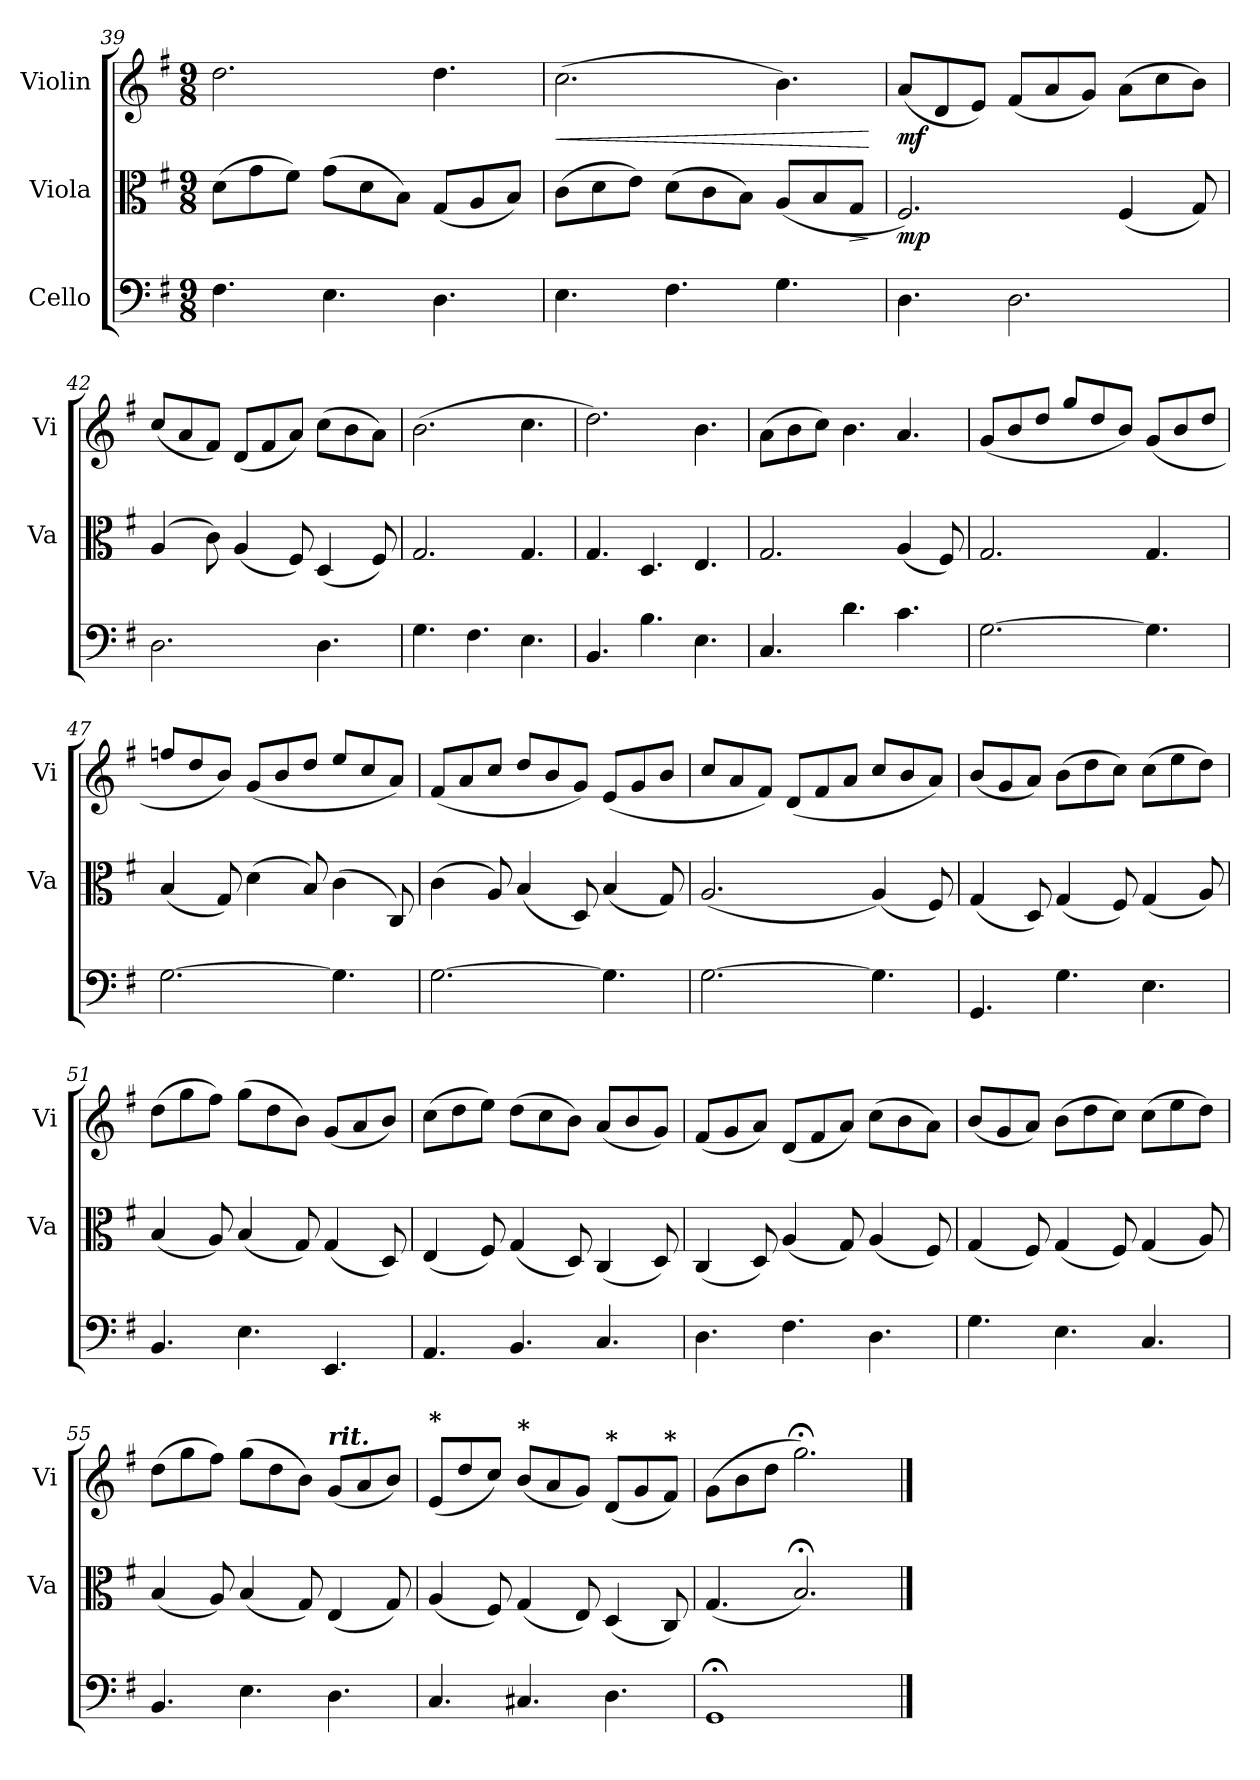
**kern	**kern	**dynam	**kern	**dynam
*part3	*part2	*part2	*part1	*part1
*staff3	*staff2	*staff2	*staff1	*staff1
*I"Cello	*I"Viola	*	*I"Violin	*
*	*I'Va	*	*I'Vi	*
*clefF4	*clefC3	*	*clefG2	*
*k[f#]	*k[f#]	*	*k[f#]	*
*M9/8	*M9/8	*	*M9/8	*
=39	=39	=39	=39	=39
4.F#\	(8d\L	.	2.dd\	.
.	8g\	.	.	.
.	8f#\J)	.	.	.
4.E\	(8g\L	.	.	.
.	8d\	.	.	.
.	8B\J)	.	.	.
4.D\	(8G/L	.	4.dd\	.
.	8A/	.	.	.
.	8B/J)	.	.	.
!!LO:LB:g=z
=40	=40	=40	=40	=40
!	!	!	!	!LO:HP:b
4.E\	(8c\L	.	(2.cc\	<
.	8d\	.	.	.
.	8e\J)	.	.	.
4.F#\	(8d\L	.	.	.
.	8c\	.	.	.
.	8B\J)	.	.	.
4.G\	(8A/L	.	4.b\)	.
.	8B/	.	.	.
!	!	!LO:HP:b	!	!
.	8G/J	>	.	.
.	.	]	.	[
=41	=41	=41	=41	=41
!	!	!LO:DY:b	!	!LO:DY:b
4.D\	2.F#/)	mp	(8a/L	mf
.	.	.	8d/	.
.	.	.	8e/J)	.
2.D\	.	.	(8f#/L	.
.	.	.	8a/	.
.	.	.	8g/J)	.
.	(4F#/	.	(8a\L	.
.	.	.	8cc\	.
.	8G/)	.	8b\J)	.
=42	=42	=42	=42	=42
2.D\	(4A/	.	(8cc/L	.
.	.	.	8a/	.
.	8c\)	.	8f#/J)	.
.	(4A/	.	(8d/L	.
.	.	.	8f#/	.
.	8F#/)	.	8a/J)	.
4.D\	(4D/	.	(8cc\L	.
.	.	.	8b\	.
.	8F#/)	.	8a\J)	.
=43	=43	=43	=43	=43
4.G\	2.G/	.	(2.b\	.
4.F#\	.	.	.	.
4.E\	4.G/	.	4.cc\	.
=44	=44	=44	=44	=44
4.BB/	4.G/	.	2.dd\)	.
4.B\	4.D/	.	.	.
4.E\	4.E/	.	4.b\	.
=45	=45	=45	=45	=45
4.C/	2.G/	.	(8a\L	.
.	.	.	8b\	.
.	.	.	8cc\J)	.
4.d\	.	.	4.b\	.
4.c\	(4A/	.	4.a/	.
.	8F#/)	.	.	.
=46	=46	=46	=46	=46
[2.G\	2.G/	.	(8g/L	.
.	.	.	8b/	.
.	.	.	8dd/J	.
.	.	.	8gg/L	.
.	.	.	8dd/	.
.	.	.	8b/J)	.
4.G\]	4.G/	.	(8g/L	.
.	.	.	8b/	.
.	.	.	8dd/J	.
!!LO:LB:g=z
=47	=47	=47	=47	=47
[2.G\	(4B/	.	8ffn/L	.
.	.	.	8dd/	.
.	8G/)	.	8b/J)	.
.	(4d\	.	(8g/L	.
.	.	.	8b/	.
.	8B/)	.	8dd/J	.
4.G\]	(4c\	.	8ee/L	.
.	.	.	8cc/	.
.	8C/)	.	8a/J)	.
=48	=48	=48	=48	=48
[2.G\	(4c\	.	(8f#/L	.
.	.	.	8a/	.
.	8A/)	.	8cc/J	.
.	(4B/	.	8dd/L	.
.	.	.	8b/	.
.	8D/)	.	8g/J)	.
4.G\]	(4B/	.	(8e/L	.
.	.	.	8g/	.
.	8G/)	.	8b/J	.
=49	=49	=49	=49	=49
[2.G\	(2.A/	.	8cc/L	.
.	.	.	8a/	.
.	.	.	8f#/J)	.
.	.	.	(8d/L	.
.	.	.	8f#/	.
.	.	.	8a/J	.
4.G\]	(4A/)	.	8cc/L	.
.	.	.	8b/	.
.	8F#/)	.	8a/J)	.
=50	=50	=50	=50	=50
4.GG/	(4G/	.	(8b/L	.
.	.	.	8g/	.
.	8D/)	.	8a/J)	.
4.G\	(4G/	.	(8b\L	.
.	.	.	8dd\	.
.	8F#/)	.	8cc\J)	.
4.E\	(4G/	.	(8cc\L	.
.	.	.	8ee\	.
.	8A/)	.	8dd\J)	.
=51	=51	=51	=51	=51
4.BB/	(4B/	.	(8dd\L	.
.	.	.	8gg\	.
.	8A/)	.	8ff#\J)	.
4.E\	(4B/	.	(8gg\L	.
.	.	.	8dd\	.
.	8G/)	.	8b\J)	.
4.EE/	(4G/	.	(8g/L	.
.	.	.	8a/	.
.	8D/)	.	8b/J)	.
!!LO:LB:g=z
=52	=52	=52	=52	=52
4.AA/	(4E/	.	(8cc\L	.
.	.	.	8dd\	.
.	8F#/)	.	8ee\J)	.
4.BB/	(4G/	.	(8dd\L	.
.	.	.	8cc\	.
.	8D/)	.	8b\J)	.
4.C/	(4C/	.	(8a/L	.
.	.	.	8b/	.
.	8D/)	.	8g/J)	.
=53	=53	=53	=53	=53
4.D\	(4C/	.	(8f#/L	.
.	.	.	8g/	.
.	8D/)	.	8a/J)	.
4.F#\	(4A/	.	(8d/L	.
.	.	.	8f#/	.
.	8G/)	.	8a/J)	.
4.D\	(4A/	.	(8cc\L	.
.	.	.	8b\	.
.	8F#/)	.	8a\J)	.
=54	=54	=54	=54	=54
4.G\	(4G/	.	(8b/L	.
.	.	.	8g/	.
.	8F#/)	.	8a/J)	.
4.E\	(4G/	.	(8b\L	.
.	.	.	8dd\	.
.	8F#/)	.	8cc\J)	.
4.C/	(4G/	.	(8cc\L	.
.	.	.	8ee\	.
.	8A/)	.	8dd\J)	.
=55	=55	=55	=55	=55
4.BB/	(4B/	.	(8dd\L	.
.	.	.	8gg\	.
.	8A/)	.	8ff#\J)	.
4.E\	(4B/	.	(8gg\L	.
.	.	.	8dd\	.
.	8G/)	.	8b\J)	.
!	!	!	!LO:TX:a:Bi:t=rit.	!
4.D\	(4E/	.	(8g/L	.
.	.	.	8a/	.
.	8G/)	.	8b/J)	.
=56	=56	=56	=56	=56
!	!	!	!LO:TX:a:Bi:t=*	!
4.C/	(4A/	.	(8e/L	.
.	.	.	8dd/	.
.	8F#/)	.	8cc/J)	.
*	*	*	*MM60	*
!	!	!	!LO:TX:a:Bi:t=*	!
4.C#X/	(4G/	.	(8b/L	.
.	.	.	8a/	.
.	8E/)	.	8g/J)	.
*	*	*	*MM60	*
!	!	!	!LO:TX:a:Bi:t=*	!
4.D\	(4D/	.	(8d/L	.
.	.	.	8g/	.
*	*	*	*MM44	*
!	!	!	!LO:TX:a:Bi:t=*	!
.	8C/)	.	8f#/J)	.
=57	=57	=57	=57	=57
1GG;	(4.G/	.	(8g\L	.
.	.	.	8b\	.
.	.	.	8dd\J	.
.	2.B;</)	.	2.gg;<\)	.
8rgyy	.	.	.	.
==	==	==	==	==
*-	*-	*-	*-	*-
